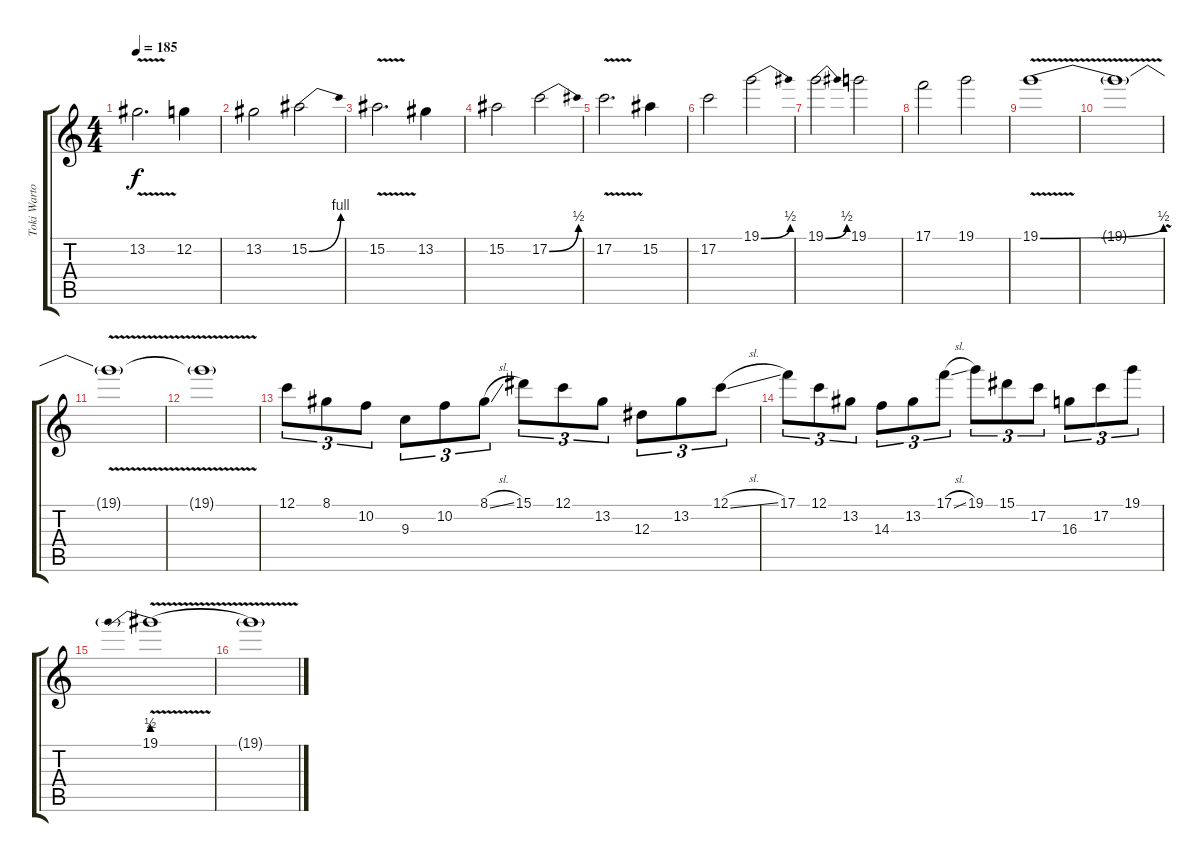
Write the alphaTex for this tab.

\track ("Toki Wartooth" "Toki Warto") {instrument distortionguitar}
\staff {score tabs}
\tuning (C4 G3 Eb3 Bb2 F2 C2) {hide}
\ts (4 4)
\tempo 185
\clef g2
\ks c
13.2{v}.2{d dy f instrument distortionguitar} 12.2.4 |
13.2.2 15.2{be (bend 0 0 60 4)}.2 |
15.2{v}.2{d} 13.2.4 |
15.2.2 17.2{be (bend 0 0 60 2)}.2 |
17.2{v}.2{d} 15.2.4 |
17.2.2 19.1{be (bend 0 0 60 2)}.2 |
19.1{be (bend 0 0 60 2)}.2 19.1.2 |
17.1.2 19.1.2{volume 2} |
19.1{be (bend 0 0 60 2) v}.1 |
19.1{v t}.1 |
19.1{v t}.1 |
19.1{v t}.1 |
12.1.8{tu (3 2) volume 16} 8.1.8{tu (3 2)} 10.2.8{tu (3 2)} 9.3.8{tu (3 2)} 10.2.8{tu (3 2)} 8.1{sl}.8{tu (3 2)} 15.1.8{tu (3 2)} 12.1.8{tu (3 2)} 13.2.8{tu (3 2)} 12.3.8{tu (3 2)} 13.2.8{tu (3 2)} 12.1{sl}.8{tu (3 2)} |
17.1.8{tu (3 2)} 12.1.8{tu (3 2)} 13.2.8{tu (3 2)} 14.3.8{tu (3 2)} 13.2.8{tu (3 2)} 17.1{sl}.8{tu (3 2)} 19.1.8{tu (3 2)} 15.1.8{tu (3 2)} 17.2.8{tu (3 2)} 16.3.8{tu (3 2)} 17.2.8{tu (3 2)} 19.1.8{tu (3 2)} |
19.1{be (prebend 0 2 60 2) v}.1{volume 0} |
19.1{t}.1
